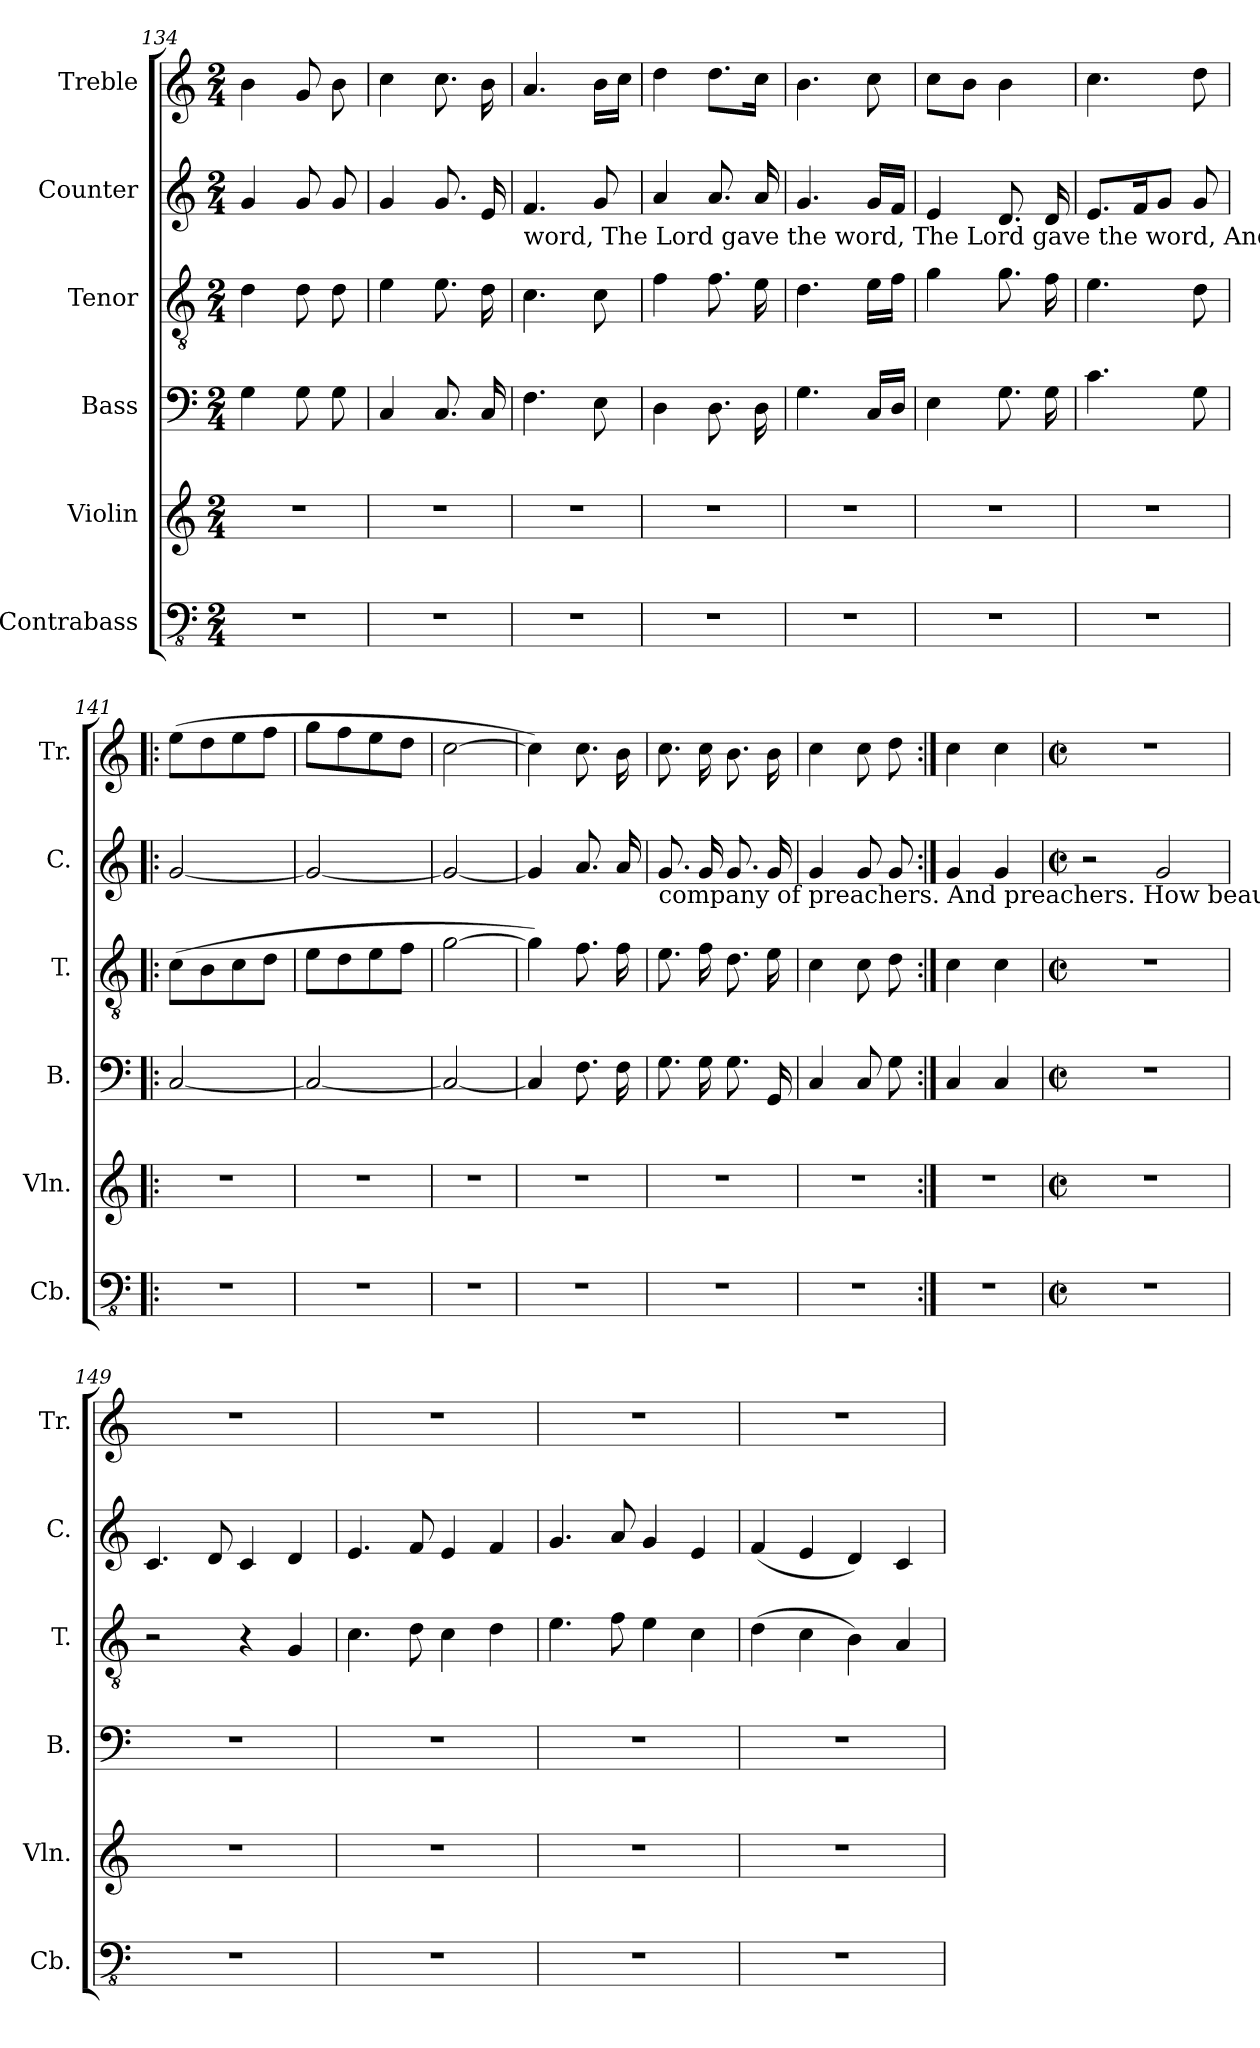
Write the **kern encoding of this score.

**kern	**kern	**kern	**kern	**kern	**kern
*part6	*part5	*part4	*part3	*part2	*part1
*staff6	*staff5	*staff4	*staff3	*staff2	*staff1
*I"Contrabass	*I"Violin	*I"Bass	*I"Tenor	*I"Counter	*I"Treble
*I'Cb.	*I'Vln.	*I'B.	*I'T.	*I'C.	*I'Tr.
*clefFv4	*clefG2	*clefF4	*clefGv2	*clefG2	*clefG2
*ITrd7c12	*	*	*	*	*
*k[]	*k[]	*k[]	*k[]	*k[]	*k[]
*M2/4	*M2/4	*M2/4	*M2/4	*M2/4	*M2/4
=134	=134	=134	=134	=134	=134
2r	2r	4G\	4d\	4g/	4b\
.	.	8G\	8d\	8g/	8g/
.	.	8G\	8d\	8g/	8b\
=135	=135	=135	=135	=135	=135
2r	2r	4C/	4e\	4g/	4cc\
.	.	8.C/	8.e\	8.g/	8.cc\
.	.	16C/	16d\	16e/	16b\
!!LO:LB:g=z
=136	=136	=136	=136	=136	=136
!	!	!	!	!LO:TX:b:t=word,  The  Lord  gave  the  word,  The   Lord   gave  the   word,          And      great  _________________________________   was  the	!
2r	2r	4.F\	4.c\	4.f/	4.a/
.	.	8E\	8c\	8g/	16b\LL
.	.	.	.	.	16cc\JJ
=137	=137	=137	=137	=137	=137
2r	2r	4D\	4f\	4a/	4dd\
.	.	8.D\	8.f\	8.a/	8.dd\L
.	.	16D\	16e\	16a/	16cc\Jk
=138	=138	=138	=138	=138	=138
2r	2r	4.G\	4.d\	4.g/	4.b\
.	.	16C/LL	16e\LL	16g/LL	8cc\
.	.	16D/JJ	16f\JJ	16f/JJ	.
=139	=139	=139	=139	=139	=139
2r	2r	4E\	4g\	4e/	8cc\L
.	.	.	.	.	8b\J
.	.	8.G\	8.g\	8.d/	4b\
.	.	16G\	16f\	16d/	.
=140	=140	=140	=140	=140	=140
2r	2r	4.c\	4.e\	8.e/L	4.cc\
.	.	.	.	16f/K	.
.	.	.	.	8g/J	.
.	.	8G\	8d\	8g/	8dd\
=141!|:	=141!|:	=141!|:	=141!|:	=141!|:	=141!|:
2r	2r	[2C/	(8c\L	[2g/	(8ee\L
.	.	.	8B\	.	8dd\
.	.	.	8c\	.	8ee\
.	.	.	8d\J	.	8ff\J
=142	=142	=142	=142	=142	=142
2r	2r	2C/_	8e\L	2g/_	8gg\L
.	.	.	8d\	.	8ff\
.	.	.	8e\	.	8ee\
.	.	.	8f\J	.	8dd\J
=143	=143	=143	=143	=143	=143
2r	2r	2C/_	[2g\	2g/_	[2cc\
=144	=144	=144	=144	=144	=144
2r	2r	4C/]	4g\])	4g/]	4cc\])
.	.	8.F\	8.f\	8.a/	8.cc\
.	.	16F\	16f\	16a/	16b\
!!LO:PB:g=z
=145	=145	=145	=145	=145	=145
!	!	!	!	!LO:TX:b:t=company  of  preachers.  And     preachers.            How   beautiful,   how   beautiful,   how   beautiful    up  –  on             the	!
2r	2r	8.G\	8.e\	8.g/	8.cc\
.	.	16G\	16f\	16g/	16cc\
.	.	8.G\	8.d\	8.g/	8.b\
.	.	16GG/	16e\	16g/	16b\
=146	=146	=146	=146	=146	=146
2r	2r	4C/	4c\	4g/	4cc\
.	.	8C/	8c\	8g/	8cc\
.	.	8G\	8d\	8g/	8dd\
=147:|!	=147:|!	=147:|!	=147:|!	=147:|!	=147:|!
2r	2r	4C/	4c\	4g/	4cc\
.	.	4C/	4c\	4g/	4cc\
=148	=148	=148	=148	=148	=148
*M2/2	*M2/2	*M2/2	*M2/2	*M2/2	*M2/2
*met(c|)	*met(c|)	*met(c|)	*met(c|)	*met(c|)	*met(c|)
*	*	*	*	*	*MM150
1r	1r	1r	1r	2r	1r
.	.	.	.	2g/	.
=149	=149	=149	=149	=149	=149
1r	1r	1r	2r	4.c/	1r
.	.	.	.	8d/	.
.	.	.	4r	4c/	.
.	.	.	4G/	4d/	.
=150	=150	=150	=150	=150	=150
1r	1r	1r	4.c\	4.e/	1r
.	.	.	8d\	8f/	.
.	.	.	4c\	4e/	.
.	.	.	4d\	4f/	.
=151	=151	=151	=151	=151	=151
1r	1r	1r	4.e\	4.g/	1r
.	.	.	8f\	8a/	.
.	.	.	4e\	4g/	.
.	.	.	4c\	4e/	.
=152	=152	=152	=152	=152	=152
1r	1r	1r	(4d\	(4f/	1r
.	.	.	4c\	4e/	.
.	.	.	4B\)	4d/)	.
.	.	.	4A/	4c/	.
=	=	=	=	=	=
*-	*-	*-	*-	*-	*-
